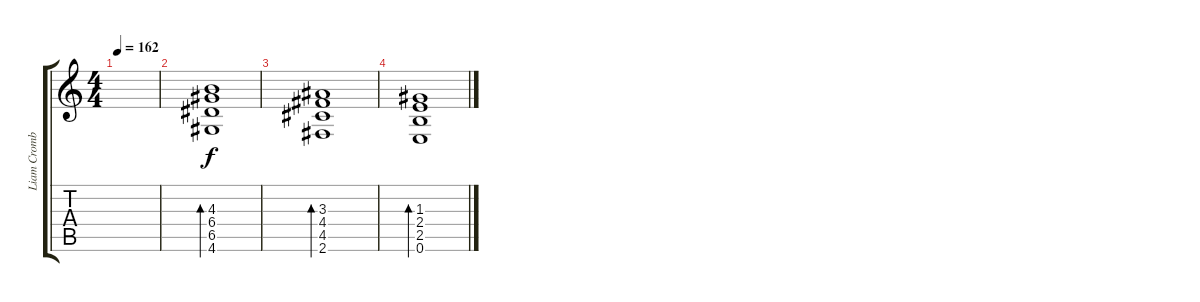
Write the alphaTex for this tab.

\track ("Liam Cromby (clean guitar)" "Liam Cromb") {instrument electricguitarclean}
\staff {score tabs}
\tuning (E4 B3 G3 D3 A2 E2) {hide}
\ts (4 4)
\tempo 162
\clef g2
\ks c
|
(4.3 6.4 6.5 4.6).1{bd 240} |
(3.3 4.4 4.5 2.6).1{bd 240} |
(1.3 2.4 2.5 0.6).1{bd 240}
